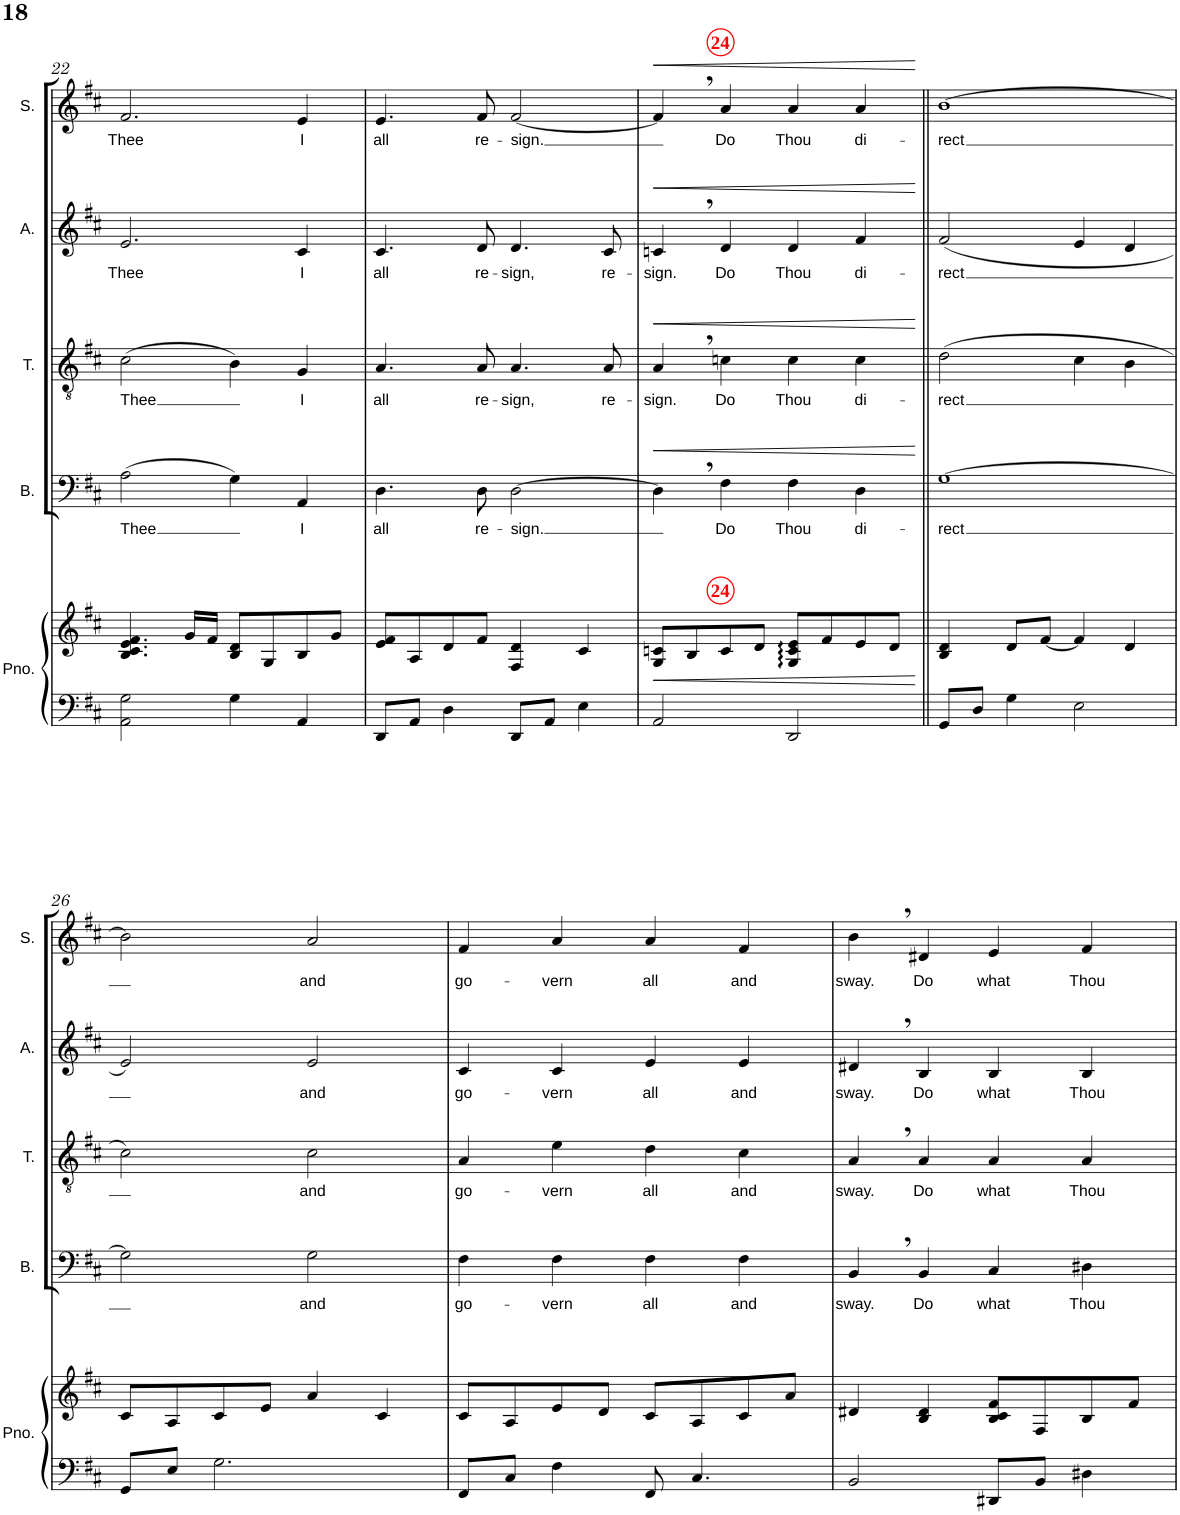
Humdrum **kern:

**kern	**kern	**dynam	**kern	**text	**dynam	**kern	**text	**dynam	**kern	**text	**dynam	**kern	**text	**dynam	**kern
*part6	*part6	*part6	*part5	*part5	*part5	*part4	*part4	*part4	*part3	*part3	*part3	*part2	*part2	*part2	*part1
*staff7	*staff6	*staff6/7	*staff5	*staff5	*staff5	*staff4	*staff4	*staff4	*staff3	*staff3	*staff3	*staff2	*staff2	*staff2	*staff1
*I"Organ	*	*	*I"Bass	*	*	*I"Tenor	*	*	*I"Alto	*	*	*I"Soprano	*	*	*I"Cantor
*I'Org.	*	*	*I'B.	*	*	*I'T.	*	*	*I'A.	*	*	*I'S.	*	*	*I'Ca.
!!LO:PB:g=z
*clefF4	*clefG2	*	*clefF4	*	*	*clefGv2	*	*	*clefG2	*	*	*clefG2	*	*	*clefG2
*k[f#c#]	*k[f#c#]	*	*k[f#c#]	*	*	*k[f#c#]	*	*	*k[f#c#]	*	*	*k[f#c#]	*	*	*k[f#c#]
*M4/4	*M4/4	*	*M4/4	*	*	*M4/4	*	*	*M4/4	*	*	*M4/4	*	*	*M4/4
=22	=22	=22	=22	=22	=22	=22	=22	=22	=22	=22	=22	=22	=22	=22	=22
!	!	!	!	!LO:LY:b	!	!	!LO:LY:b	!	!	!LO:LY:b	!	!	!LO:LY:b	!	!
2AA\ 2G\	4.B/ 4.c#/ 4.e/ 4.f#/	.	(2A\	Thee	.	(2c#\	Thee	.	2.e/	Thee	.	2.f#/	Thee	.	1r
.	16g/LL	.	.	.	.	.	.	.	.	.	.	.	.	.	.
.	16f#/JJ	.	.	.	.	.	.	.	.	.	.	.	.	.	.
4G\	8B/ 8d/L	.	4G\)	.	.	4B\)	.	.	.	.	.	.	.	.	.
.	8G/	.	.	.	.	.	.	.	.	.	.	.	.	.	.
!	!	!	!	!LO:LY:b	!	!	!LO:LY:b	!	!	!LO:LY:b	!	!	!LO:LY:b	!	!
4AA/	8B/	.	4AA/	I	.	4G/	I	.	4c#/	I	.	4e/	I	.	.
.	8g/J	.	.	.	.	.	.	.	.	.	.	.	.	.	.
=23	=23	=23	=23	=23	=23	=23	=23	=23	=23	=23	=23	=23	=23	=23	=23
!	!	!	!	!LO:LY:b	!	!	!LO:LY:b	!	!	!LO:LY:b	!	!	!LO:LY:b	!	!
8DD/L	8e/ 8f#/L	.	4.D\	all	.	4.A/	all	.	4.c#/	all	.	4.e/	all	.	1r
8AA/J	8A/	.	.	.	.	.	.	.	.	.	.	.	.	.	.
4D\	8d/	.	.	.	.	.	.	.	.	.	.	.	.	.	.
!	!	!	!	!LO:LY:b	!	!	!LO:LY:b	!	!	!LO:LY:b	!	!	!LO:LY:b	!	!
.	8f#/J	.	8D\	re-	.	8A/	re-	.	8d/	re-	.	8f#/	re-	.	.
!	!	!	!	!LO:LY:b	!	!	!LO:LY:b	!	!	!LO:LY:b	!	!	!LO:LY:b	!	!
8DD/L	4F#/ 4d/	.	[2D\	-sign.	.	4.A/	-sign,	.	4.d/	-sign,	.	[2f#/	-sign.	.	.
8AA/J	.	.	.	.	.	.	.	.	.	.	.	.	.	.	.
4E\	4c#/	.	.	.	.	.	.	.	.	.	.	.	.	.	.
!	!	!	!	!	!	!	!LO:LY:b	!	!	!LO:LY:b	!	!	!	!	!
.	.	.	.	.	.	8A/	re-	.	8c#/	re-	.	.	.	.	.
!!LO:REH:place=s1:a:B:cj:color=#FF0000:enc=circle:fs=12:t=24:qo=1
!!LO:REH:place=s6:a:B:cj:color=#FF0000:enc=circle:fs=12:t=24:qo=1
=24	=24	=24	=24	=24	=24	=24	=24	=24	=24	=24	=24	=24	=24	=24	=24
!	!	!LO:HP:b	!	!	!LO:HP:b	!	!LO:LY:b	!LO:HP:b	!	!LO:LY:b	!LO:HP:b	!	!	!LO:HP:b	!
2AA/	8G/ 8cn/L	<	4D,\]	.	<	4A,/	-sign.	<	4cn,/	-sign.	<	4f#,/]	.	<	1r
.	8B/	.	.	.	.	.	.	.	.	.	.	.	.	.	.
!	!	!	!	!LO:LY:b	!	!	!LO:LY:b	!	!	!LO:LY:b	!	!	!LO:LY:b	!	!
.	8c/	.	4F#\	Do	.	4cn\	Do	.	4d/	Do	.	4a/	Do	.	.
.	8d/J	.	.	.	.	.	.	.	.	.	.	.	.	.	.
!	!	!	!	!LO:LY:b	!	!	!LO:LY:b	!	!	!LO:LY:b	!	!	!LO:LY:b	!	!
2DD/	8G/ 8c/ 8e/L	.	4F#\	Thou	.	4c\	Thou	.	4d/	Thou	.	4a/	Thou	.	.
.	8f#/	.	.	.	.	.	.	.	.	.	.	.	.	.	.
!	!	!	!	!LO:LY:b	!	!	!LO:LY:b	!	!	!LO:LY:b	!	!	!LO:LY:b	!	!
.	8e/	.	4D\	di-	.	4c\	di-	.	4f#/	di-	.	4a/	di-	.	.
.	8d/J	.	.	.	.	.	.	.	.	.	.	.	.	.	.
.	.	[	.	.	[	.	.	[	.	.	[	.	.	[	.
=25||	=25||	=25||	=25||	=25||	=25||	=25||	=25||	=25||	=25||	=25||	=25||	=25||	=25||	=25||	=25||
!	!	!	!	!LO:LY:b	!	!	!LO:LY:b	!	!	!LO:LY:b	!	!	!LO:LY:b	!	!
8GG/L	4B/ 4d/	.	[1G	-rect	.	(2d\	-rect	.	(2f#/	-rect	.	[1b	-rect	.	1r
8D/J	.	.	.	.	.	.	.	.	.	.	.	.	.	.	.
4G\	8d/L	.	.	.	.	.	.	.	.	.	.	.	.	.	.
.	[8f#/J	.	.	.	.	.	.	.	.	.	.	.	.	.	.
2E\	4f#/]	.	.	.	.	4c#\	.	.	4e/	.	.	.	.	.	.
.	4d/	.	.	.	.	4B\	.	.	4d/	.	.	.	.	.	.
!!LO:LB:g=z
=26	=26	=26	=26	=26	=26	=26	=26	=26	=26	=26	=26	=26	=26	=26	=26
8GG/L	8c#/L	.	2G\]	.	.	2c#\)	.	.	2e/)	.	.	2b\]	.	.	1r
8E/J	8A/	.	.	.	.	.	.	.	.	.	.	.	.	.	.
2.G\	8c#/	.	.	.	.	.	.	.	.	.	.	.	.	.	.
.	8e/J	.	.	.	.	.	.	.	.	.	.	.	.	.	.
!	!	!	!	!LO:LY:b	!	!	!LO:LY:b	!	!	!LO:LY:b	!	!	!LO:LY:b	!	!
.	4a/	.	2G\	and	.	2c#\	and	.	2e/	and	.	2a/	and	.	.
.	4c#/	.	.	.	.	.	.	.	.	.	.	.	.	.	.
=27	=27	=27	=27	=27	=27	=27	=27	=27	=27	=27	=27	=27	=27	=27	=27
!	!	!	!	!LO:LY:b	!	!	!LO:LY:b	!	!	!LO:LY:b	!	!	!LO:LY:b	!	!
8FF#/L	8c#/L	.	4F#\	go-	.	4A/	go-	.	4c#/	go-	.	4f#/	go-	.	1r
8C#/J	8A/	.	.	.	.	.	.	.	.	.	.	.	.	.	.
!	!	!	!	!LO:LY:b	!	!	!LO:LY:b	!	!	!LO:LY:b	!	!	!LO:LY:b	!	!
4F#\	8e/	.	4F#\	-vern	.	4e\	-vern	.	4c#/	-vern	.	4a/	-vern	.	.
.	8d/J	.	.	.	.	.	.	.	.	.	.	.	.	.	.
!	!	!	!	!LO:LY:b	!	!	!LO:LY:b	!	!	!LO:LY:b	!	!	!LO:LY:b	!	!
8FF#/	8c#/L	.	4F#\	all	.	4d\	all	.	4e/	all	.	4a/	all	.	.
4.C#/	8A/	.	.	.	.	.	.	.	.	.	.	.	.	.	.
!	!	!	!	!LO:LY:b	!	!	!LO:LY:b	!	!	!LO:LY:b	!	!	!LO:LY:b	!	!
.	8c#/	.	4F#\	and	.	4c#\	and	.	4e/	and	.	4f#/	and	.	.
.	8a/J	.	.	.	.	.	.	.	.	.	.	.	.	.	.
=28	=28	=28	=28	=28	=28	=28	=28	=28	=28	=28	=28	=28	=28	=28	=28
!	!	!	!	!LO:LY:b	!	!	!LO:LY:b	!	!	!LO:LY:b	!	!	!LO:LY:b	!	!
2BB/	4d#X/	.	4BB,/	sway.	.	4A,/	sway.	.	4d#X,/	sway.	.	4b,\	sway.	.	1r
!	!	!	!	!LO:LY:b	!	!	!LO:LY:b	!	!	!LO:LY:b	!	!	!LO:LY:b	!	!
.	4B/ 4d#/	.	4BB/	Do	.	4A/	Do	.	4B/	Do	.	4d#X/	Do	.	.
!	!	!	!	!LO:LY:b	!	!	!LO:LY:b	!	!	!LO:LY:b	!	!	!LO:LY:b	!	!
8DD#X/L	8B/ 8c#/ 8f#/L	.	4C#/	what	.	4A/	what	.	4B/	what	.	4e/	what	.	.
8BB/J	8F#/	.	.	.	.	.	.	.	.	.	.	.	.	.	.
!	!	!	!	!LO:LY:b	!	!	!LO:LY:b	!	!	!LO:LY:b	!	!	!LO:LY:b	!	!
4D#X\	8B/	.	4D#X\	Thou	.	4A/	Thou	.	4B/	Thou	.	4f#/	Thou	.	.
.	8f#/J	.	.	.	.	.	.	.	.	.	.	.	.	.	.
=	=	=	=	=	=	=	=	=	=	=	=	=	=	=	=
*-	*-	*-	*-	*-	*-	*-	*-	*-	*-	*-	*-	*-	*-	*-	*-
